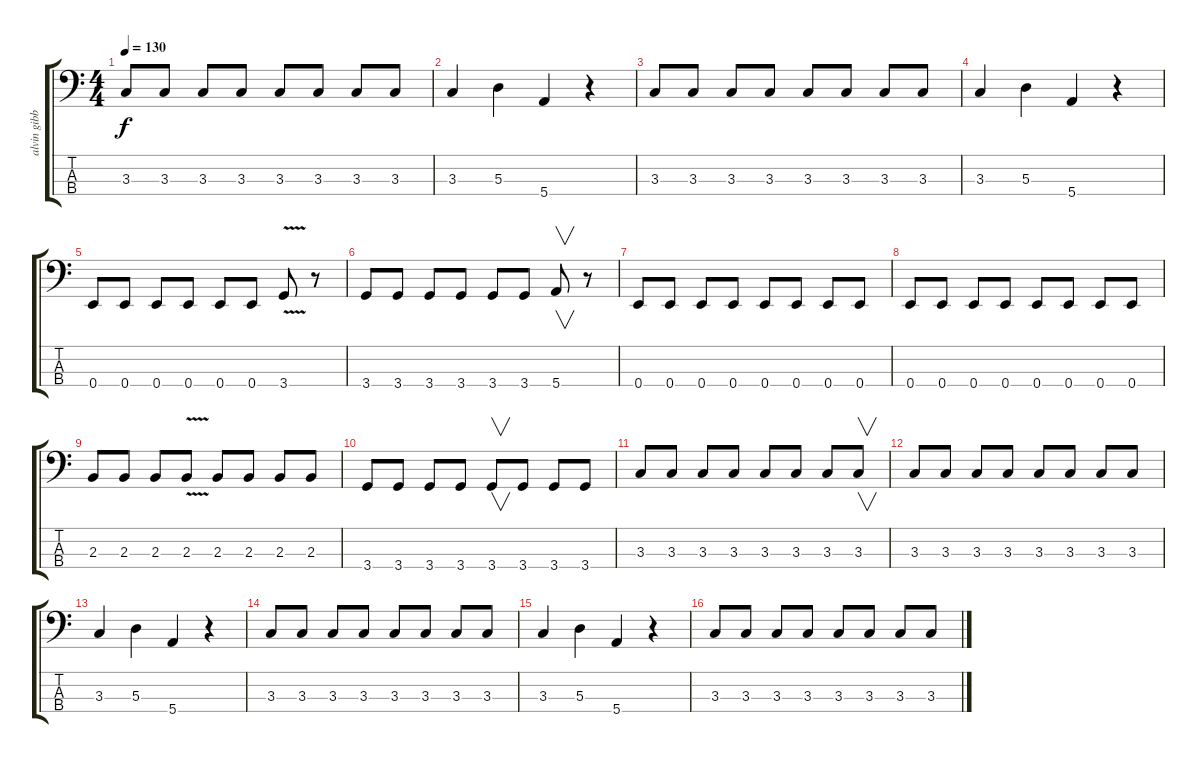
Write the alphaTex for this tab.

\track ("alvin gibbs" "alvin gibb") {instrument electricbasspick}
\staff {score tabs}
\tuning (G2 D2 A1 E1) {hide}
\ts (4 4)
\tempo 130
\clef f4
\ks c
3.3.8{dy f} 3.3.8 3.3.8 3.3.8 3.3.8 3.3.8 3.3.8 3.3.8 |
3.3.4 5.3.4 5.4.4 r.4 |
3.3.8 3.3.8 3.3.8 3.3.8 3.3.8 3.3.8 3.3.8 3.3.8 |
3.3.4 5.3.4 5.4.4 r.4 |
0.4.8 0.4.8 0.4.8 0.4.8 0.4.8 0.4.8 3.4{v}.8 r.8 |
3.4.8 3.4.8 3.4.8 3.4.8 3.4.8 3.4.8 5.4.8{v} r.8 |
0.4.8 0.4.8 0.4.8 0.4.8 0.4.8 0.4.8 0.4.8 0.4.8 |
0.4.8 0.4.8 0.4.8 0.4.8 0.4.8 0.4.8 0.4.8 0.4.8 |
2.3.8 2.3.8 2.3.8 2.3{v}.8 2.3.8 2.3.8 2.3.8 2.3.8 |
3.4.8 3.4.8 3.4.8 3.4.8 3.4.8{v} 3.4.8 3.4.8 3.4.8 |
3.3.8 3.3.8 3.3.8 3.3.8 3.3.8 3.3.8 3.3.8 3.3.8{v} |
3.3.8 3.3.8 3.3.8 3.3.8 3.3.8 3.3.8 3.3.8 3.3.8 |
3.3.4 5.3.4 5.4.4 r.4 |
3.3.8 3.3.8 3.3.8 3.3.8 3.3.8 3.3.8 3.3.8 3.3.8 |
3.3.4 5.3.4 5.4.4 r.4 |
3.3.8 3.3.8 3.3.8 3.3.8 3.3.8 3.3.8 3.3.8 3.3.8
